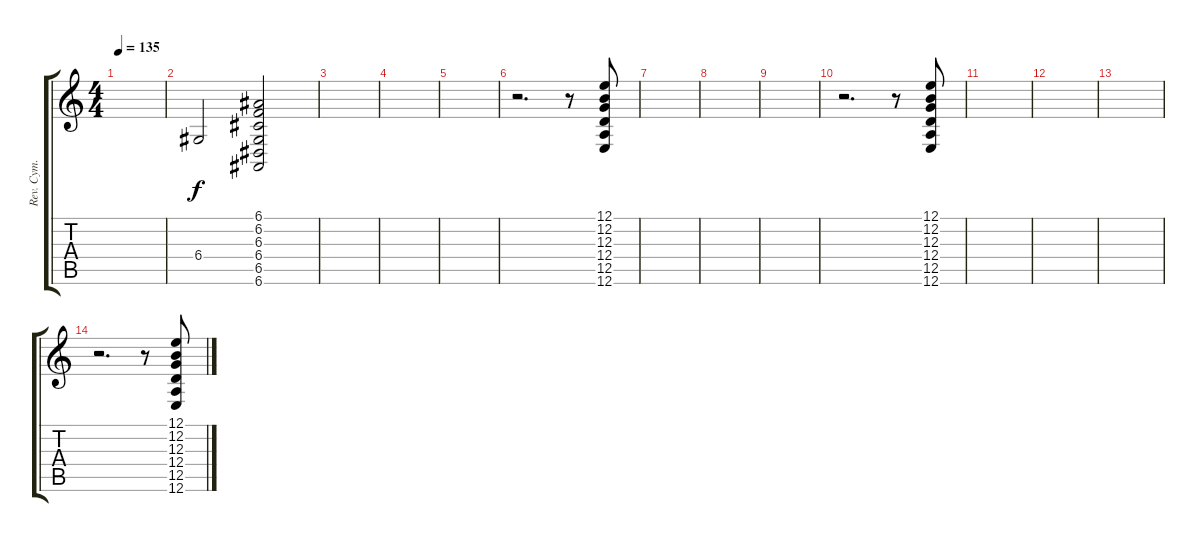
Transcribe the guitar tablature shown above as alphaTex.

\track ("Rev. Cym." "Rev. Cym.") {instrument reversecymbal}
\staff {score tabs}
\tuning (E4 B3 G3 D3 A2 E2) {hide}
\ts (4 4)
\tempo 135
\clef g2
\ks c
|
6.4.2 (6.1 6.2 6.3 6.4 6.5 6.6).2 |
|
|
|
r.2{d} r.8 (12.1 12.2 12.3 12.4 12.5 12.6).8 |
|
|
|
r.2{d} r.8 (12.1 12.2 12.3 12.4 12.5 12.6).8 |
|
|
|
r.2{d} r.8 (12.1 12.2 12.3 12.4 12.5 12.6).8
